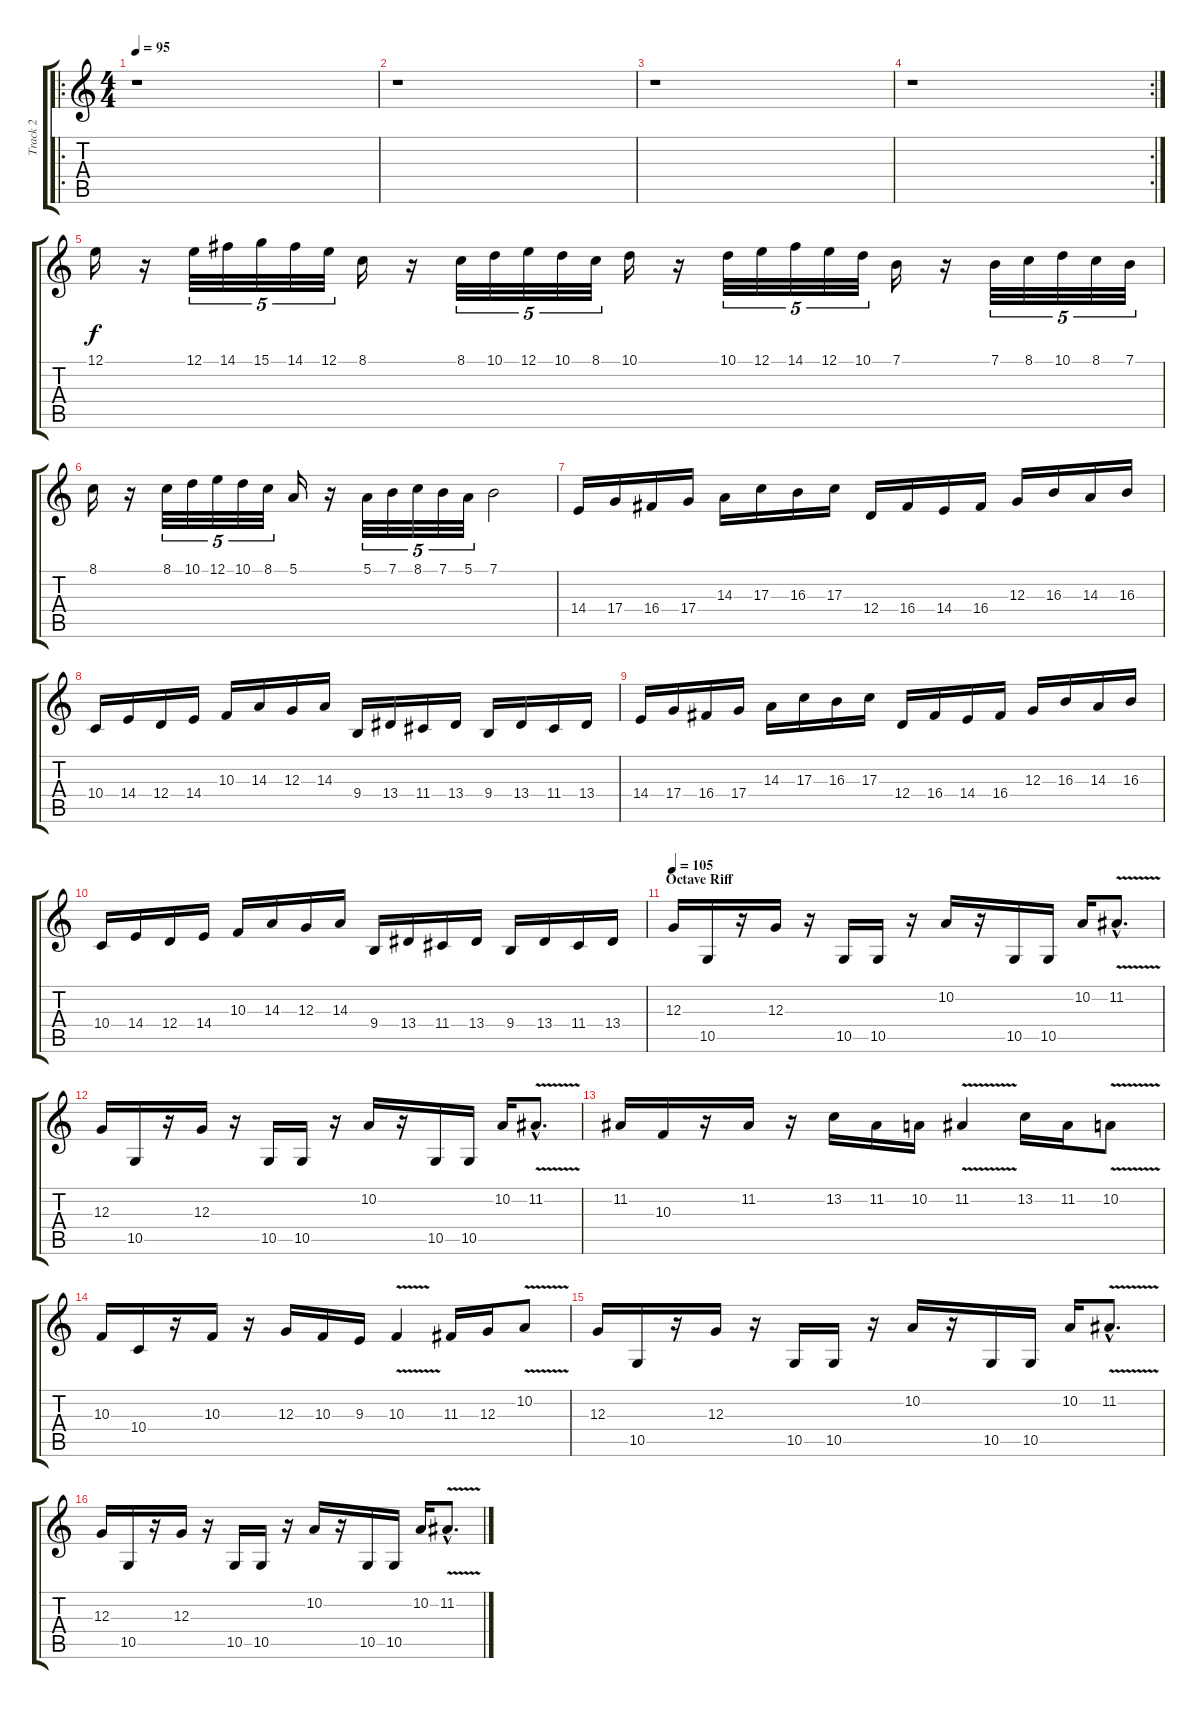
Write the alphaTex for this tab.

\track ("Track 2" "Track 2") {instrument synthstrings1}
\staff {score tabs}
\tuning (E4 B3 G3 D3 A2 E2) {hide}
\ro
\ts (4 4)
\tempo 95
\clef g2
\ks c
r.1{dy f} |
r.1 |
r.1 |
\rc 2
r.1 |
12.1.16 r.16 12.1.32{tu (5 4)} 14.1.32{tu (5 4)} 15.1.32{tu (5 4)} 14.1.32{tu (5 4)} 12.1.32{tu (5 4)} 8.1.16 r.16 8.1.32{tu (5 4)} 10.1.32{tu (5 4)} 12.1.32{tu (5 4)} 10.1.32{tu (5 4)} 8.1.32{tu (5 4)} 10.1.16 r.16 10.1.32{tu (5 4)} 12.1.32{tu (5 4)} 14.1.32{tu (5 4)} 12.1.32{tu (5 4)} 10.1.32{tu (5 4)} 7.1.16 r.16 7.1.32{tu (5 4)} 8.1.32{tu (5 4)} 10.1.32{tu (5 4)} 8.1.32{tu (5 4)} 7.1.32{tu (5 4)} |
8.1.16 r.16 8.1.32{tu (5 4)} 10.1.32{tu (5 4)} 12.1.32{tu (5 4)} 10.1.32{tu (5 4)} 8.1.32{tu (5 4)} 5.1.16 r.16 5.1.32{tu (5 4)} 7.1.32{tu (5 4)} 8.1.32{tu (5 4)} 7.1.32{tu (5 4)} 5.1.32{tu (5 4)} 7.1.2 |
14.4.16 17.4.16 16.4.16 17.4.16 14.3.16 17.3.16 16.3.16 17.3.16 12.4.16 16.4.16 14.4.16 16.4.16 12.3.16 16.3.16 14.3.16 16.3.16 |
10.4.16 14.4.16 12.4.16 14.4.16 10.3.16 14.3.16 12.3.16 14.3.16 9.4.16 13.4.16 11.4.16 13.4.16 9.4.16 13.4.16 11.4.16 13.4.16 |
14.4.16 17.4.16 16.4.16 17.4.16 14.3.16 17.3.16 16.3.16 17.3.16 12.4.16 16.4.16 14.4.16 16.4.16 12.3.16 16.3.16 14.3.16 16.3.16 |
10.4.16 14.4.16 12.4.16 14.4.16 10.3.16 14.3.16 12.3.16 14.3.16 9.4.16 13.4.16 11.4.16 13.4.16 9.4.16 13.4.16 11.4.16 13.4.16 |
\section ("" "Octave Riff")
\tempo 105
12.3.16 10.5.16 r.16 12.3.16 r.16 10.5.16 10.5.16 r.16 10.2.16 r.16 10.5.16 10.5.16 10.2.16 11.2{v hac}.8{d} |
12.3.16 10.5.16 r.16 12.3.16 r.16 10.5.16 10.5.16 r.16 10.2.16 r.16 10.5.16 10.5.16 10.2.16 11.2{v hac}.8{d} |
11.2.16 10.3.16 r.16 11.2.16 r.16 13.2.16 11.2.16 10.2.16 11.2{v}.4 13.2.16 11.2.16 10.2{v}.8 |
10.3.16 10.4.16 r.16 10.3.16 r.16 12.3.16 10.3.16 9.3.16 10.3{v}.4 11.3.16 12.3.16 10.2{v}.8 |
12.3.16 10.5.16 r.16 12.3.16 r.16 10.5.16 10.5.16 r.16 10.2.16 r.16 10.5.16 10.5.16 10.2.16 11.2{v hac}.8{d} |
12.3.16 10.5.16 r.16 12.3.16 r.16 10.5.16 10.5.16 r.16 10.2.16 r.16 10.5.16 10.5.16 10.2.16 11.2{v hac}.8{d}
